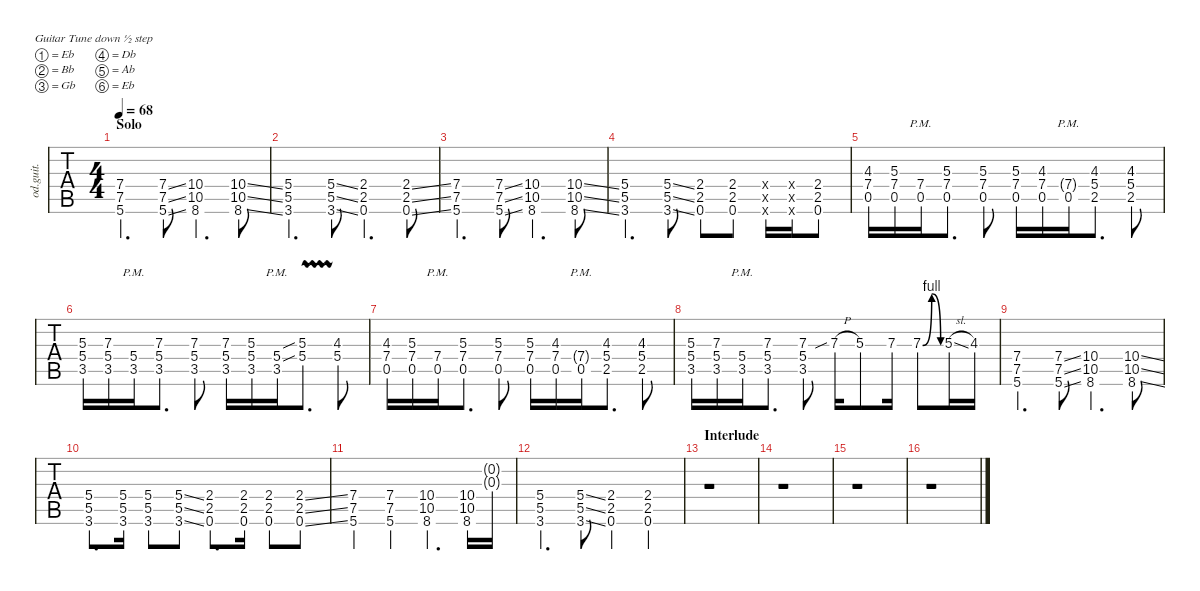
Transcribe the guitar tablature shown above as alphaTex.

\defaultSystemsLayout 4
\hideDynamics
\bracketExtendMode nobrackets
\otherSystemsTrackNameOrientation horizontal
\track ("Rhythm Guitar (James)" "od.guit.") {defaultSystemsLayout 4 instrument overdrivenguitar}
\staff {tabs}
\tuning (Eb4 Bb3 Gb3 Db3 Ab2 Eb2)
\ts (4 4)
\section ("" "Solo")
\tempo 68
\clef g2
\ks c
(7.5{acc #} 7.4{acc #} 5.6{acc #}).4{d dy mf} (7.5{ss acc #} 7.4{ss acc #} 5.6{ss acc #}).8 (10.5{acc #} 10.4 8.6).4{d} (10.5{ss acc #} 10.4{ss} 8.6{ss}).8 |
(3.6{acc #} 5.5{acc #} 5.4{acc #}).4{d} (3.6{ss acc #} 5.5{ss acc #} 5.4{ss acc #}).8 (0.6{acc #} 2.5{acc #} 2.4{acc #}).4{d} (0.6{ss acc #} 2.5{ss acc #} 2.4{ss acc #}).8 |
(7.5{acc #} 7.4{acc #} 5.6{acc #}).4{d} (7.5{ss acc #} 7.4{ss acc #} 5.6{ss acc #}).8 (10.5{acc #} 10.4 8.6).4{d} (10.5{ss acc #} 10.4{ss} 8.6{ss}).8 |
(3.6{acc #} 5.5{acc #} 5.4{acc #}).4{d} (3.6{ss acc #} 5.5{ss acc #} 5.4{ss acc #}).8 (0.6{acc #} 2.5{acc #} 2.4{acc #}).8 (0.6{acc #} 2.5{acc #} 2.4{acc #}).8 (0.6{x acc #} 0.5{x acc #} 0.4{x acc #}).16 (0.6{x acc #} 0.5{x acc #} 0.4{x acc #}).16 (0.6{acc #} 2.5{acc #} 2.4{acc #}).8 |
(0.5{acc #} 7.4{acc #} 4.3{acc #}).16 (5.3 7.4{acc #} 0.5{acc #}).16 (0.5{pm acc #} 7.4{pm acc #}).16 (0.5{acc #} 7.4{acc #} 5.3).8{d} (0.5{st acc #} 7.4{st acc #} 5.3{st}).8 (0.5{acc #} 7.4{acc #} 5.3).16 (0.5{acc #} 7.4{acc #} 4.3{acc #}).16 (0.5{pm acc #} 7.4{g pm acc #}).16 (2.5{acc #} 5.4{acc #} 4.3{acc #}).8{d} (2.5{st acc #} 5.4{st acc #} 4.3{st acc #}).8 |
(3.5 5.3 5.4{acc #}).16 (3.5 7.3{acc #} 5.4{acc #}).16 (3.5{pm} 5.4{pm acc #}).16 (3.5 7.3{acc #} 5.4{acc #}).8{d} (3.5{st} 7.3{st acc #} 5.4{st acc #}).8 (3.5 7.3{acc #} 5.4{acc #}).16 (3.5 5.3 5.4{acc #}).16 (3.5{pm} 5.4{pm acc #}).16 (5.3{vw sib} 5.4{vw sib acc #}).8{d} (4.3{st acc #} 5.4{st acc #}).8 |
(0.5{ac acc #} 7.4{acc #} 4.3{acc #}).16 (5.3 7.4{acc #} 0.5{ac acc #}).16 (0.5{pm acc #} 7.4{pm acc #}).16 (0.5{acc #} 7.4{acc #} 5.3).8{d} (0.5{st acc #} 7.4{st acc #} 5.3{st}).8 (0.5{acc #} 7.4{acc #} 5.3).16 (0.5{acc #} 7.4{acc #} 4.3{acc #}).16 (0.5{pm acc #} 7.4{g pm acc #}).16 (2.5{acc #} 5.4{acc #} 4.3{acc #}).8{d} (2.5{st acc #} 5.4{st acc #} 4.3{st acc #}).8 |
(3.5 5.3 5.4{acc #}).16 (3.5 7.3{acc #} 5.4{acc #}).16 (3.5{pm} 5.4{pm acc #}).16 (3.5 7.3{acc #} 5.4{acc #}).8{d} (3.5{st} 7.3{st acc #} 5.4{st acc #}).8 7.3{sib h acc #}.16 5.3.8 7.3{acc #}.16 7.3{be (bendrelease 10.2 0 16.8 4 27.599999999999998 4 39.6 0) acc #}.8 5.3{sl}.16 4.3{acc #}.16 |
(7.5{acc #} 7.4{acc #} 5.6{acc #}).4{d} (7.5{ss acc #} 7.4{ss acc #} 5.6{ss acc #}).8 (10.5{acc #} 10.4 8.6).4{d} (10.5{ss acc #} 10.4{ss} 8.6{ss}).8 |
(3.6{acc #} 5.5{acc #} 5.4{acc #}).8{d} (3.6{acc #} 5.5{acc #} 5.4{acc #}).16 (5.4{acc #} 5.5{acc #} 3.6{acc #}).8 (3.6{ss acc #} 5.5{ss acc #} 5.4{ss acc #}).8 (0.6{acc #} 2.5{acc #} 2.4{acc #}).8{d} (0.6{acc #} 2.5{acc #} 2.4{acc #}).16 (0.6{acc #} 2.5{acc #} 2.4{acc #}).8 (0.6{ss acc #} 2.5{ss acc #} 2.4{ss acc #}).8 |
(7.5{acc #} 7.4{acc #} 5.6{acc #}).4 (7.5{acc #} 7.4{acc #} 5.6{acc #}).4 (10.5{acc #} 10.4 8.6).4{d} (10.5{acc #} 10.4 8.6).16 (0.3{g acc #} 0.2{g acc #}).16 |
(3.6{acc #} 5.5{acc #} 5.4{acc #}).4{d} (3.6{ss acc #} 5.5{ss acc #} 5.4{ss acc #}).8 (0.6{acc #} 2.5{acc #} 2.4{acc #}).4 (0.6{acc #} 2.5{acc #} 2.4{acc #}).4 |
\section ("" "Interlude")
r.1 |
r.1 |
r.1 |
r.1
